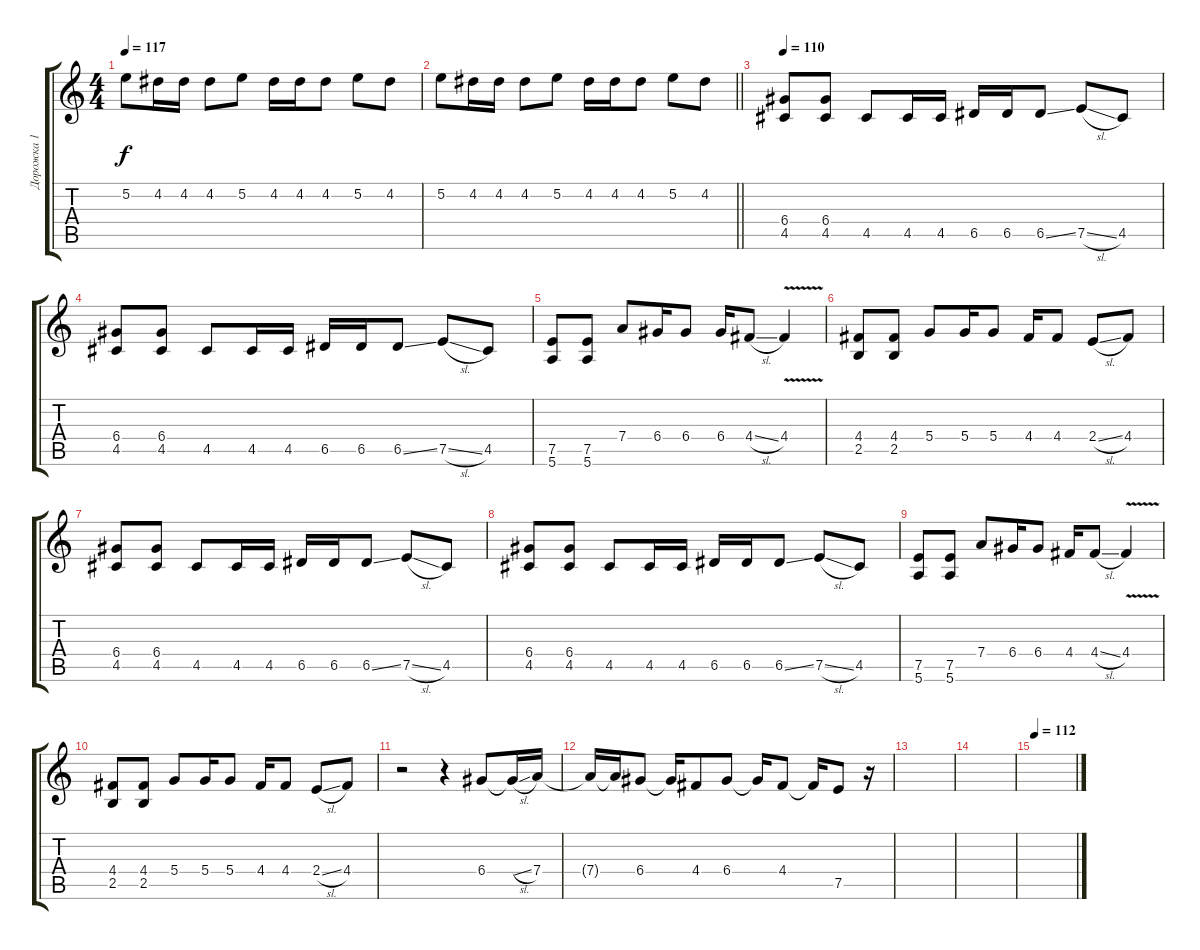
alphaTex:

\track ("Дорожка 1" "Дорожка 1") {instrument distortionguitar}
\staff {score tabs}
\tuning (E4 B3 G3 D3 A2 E2) {hide}
\ts (4 4)
\tempo 117
\clef g2
\ks c
5.2.8{dy f} 4.2.16 4.2.16 4.2.8 5.2.8 4.2.16 4.2.16 4.2.8 5.2.8 4.2.8 |
\barLineRight lightlight
5.2.8 4.2.16 4.2.16 4.2.8 5.2.8 4.2.16 4.2.16 4.2.8 5.2.8 4.2.8 |
\section ("" "")
\tempo 110
(6.4 4.5).8 (6.4 4.5).8 4.5.8 4.5.16 4.5.16 6.5.16 6.5.16 6.5{ss}.8 7.5{sl}.8 4.5.8 |
(6.4 4.5).8 (6.4 4.5).8 4.5.8 4.5.16 4.5.16 6.5.16 6.5.16 6.5{ss}.8 7.5{sl}.8 4.5.8 |
(7.5 5.6).8 (7.5 5.6).8 7.4.8 6.4.16 6.4.8 6.4.16 4.4{sl}.8 4.4{v}.4 |
(4.4 2.5).8 (4.4 2.5).8 5.4.8 5.4.16 5.4.8 4.4.16 4.4.8 2.4{sl}.8 4.4.8 |
(6.4 4.5).8 (6.4 4.5).8 4.5.8 4.5.16 4.5.16 6.5.16 6.5.16 6.5{ss}.8 7.5{sl}.8 4.5.8 |
(6.4 4.5).8 (6.4 4.5).8 4.5.8 4.5.16 4.5.16 6.5.16 6.5.16 6.5{ss}.8 7.5{sl}.8 4.5.8 |
(7.5 5.6).8 (7.5 5.6).8 7.4.8 6.4.16 6.4.8 4.4.16 4.4{sl}.8 4.4{v}.4 |
(4.4 2.5).8 (4.4 2.5).8 5.4.8 5.4.16 5.4.8 4.4.16 4.4.8 2.4{sl}.8 4.4.8 |
r.2 r.4 6.4.8 6.4{sl t}.16 7.4.16 |
7.4{t}.16 7.4{t}.16 6.4.8 6.4{t}.16 4.4.8 6.4.8 6.4{t}.16 4.4.8 4.4{t}.16 7.5.8 r.16 |
|
|
\tempo 112
